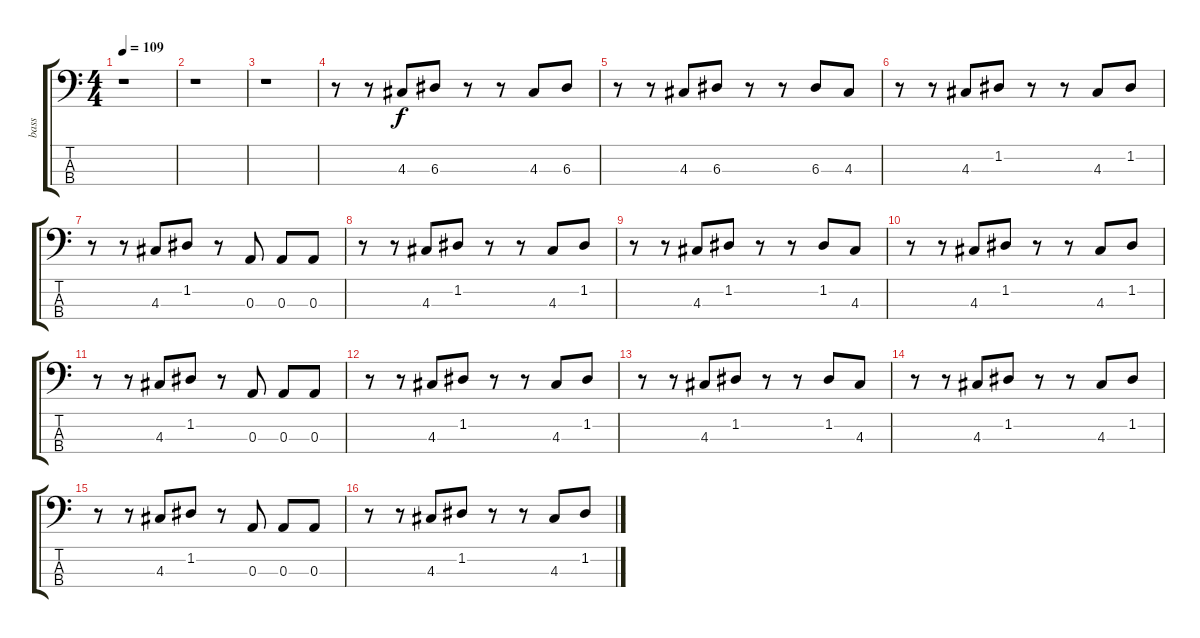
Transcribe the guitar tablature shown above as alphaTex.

\track ("bass" "bass") {instrument electricbassfinger}
\staff {score tabs}
\tuning (G2 D2 A1 E1) {hide}
\ts (4 4)
\tempo 109
\clef f4
\ks c
r.1{dy f instrument electricbassfinger} |
r.1 |
r.1 |
r.8 r.8 4.3.8 6.3.8 r.8 r.8 4.3.8 6.3.8 |
r.8 r.8 4.3.8 6.3.8 r.8 r.8 6.3.8 4.3.8 |
r.8 r.8 4.3.8 1.2.8 r.8 r.8 4.3.8 1.2.8 |
r.8 r.8 4.3.8 1.2.8 r.8 0.3.8 0.3.8 0.3.8 |
r.8 r.8 4.3.8 1.2.8 r.8 r.8 4.3.8 1.2.8 |
r.8 r.8 4.3.8 1.2.8 r.8 r.8 1.2.8 4.3.8 |
r.8 r.8 4.3.8 1.2.8 r.8 r.8 4.3.8 1.2.8 |
r.8 r.8 4.3.8 1.2.8 r.8 0.3.8 0.3.8 0.3.8 |
r.8 r.8 4.3.8 1.2.8 r.8 r.8 4.3.8 1.2.8 |
r.8 r.8 4.3.8 1.2.8 r.8 r.8 1.2.8 4.3.8 |
r.8 r.8 4.3.8 1.2.8 r.8 r.8 4.3.8 1.2.8 |
r.8 r.8 4.3.8 1.2.8 r.8 0.3.8 0.3.8 0.3.8 |
r.8 r.8 4.3.8 1.2.8 r.8 r.8 4.3.8 1.2.8
